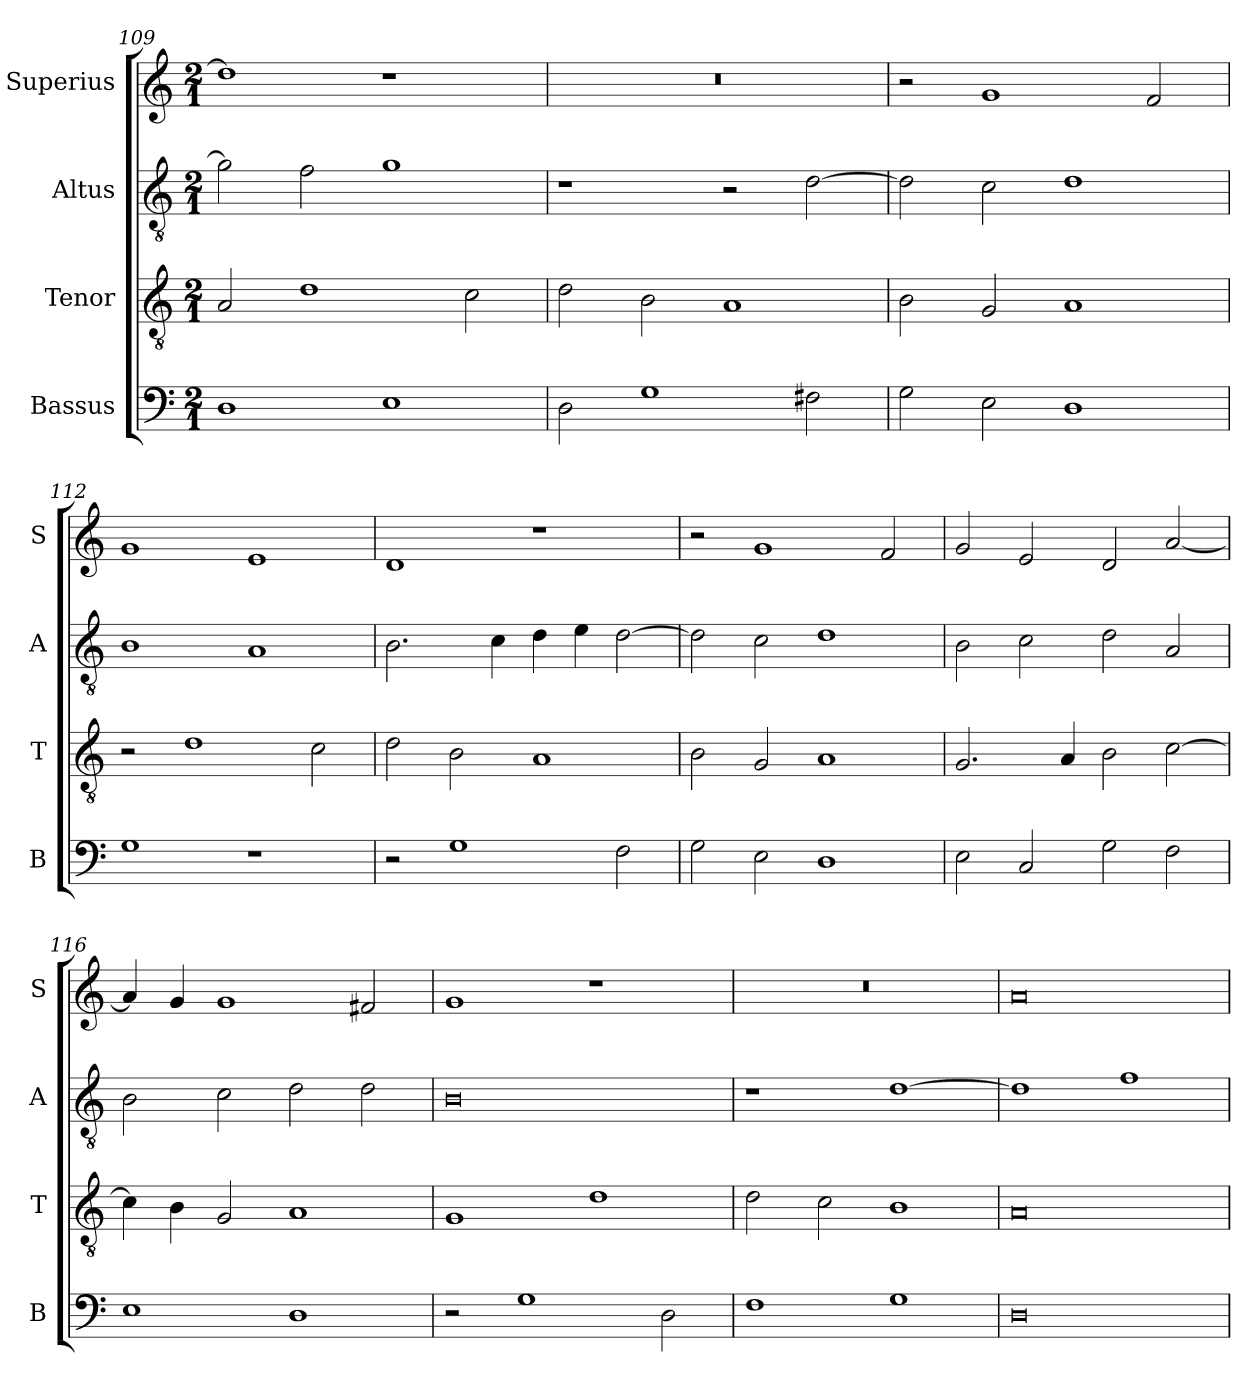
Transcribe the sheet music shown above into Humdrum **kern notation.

**kern	**kern	**kern	**kern
*part4	*part3	*part2	*part1
*staff4	*staff3	*staff2	*staff1
*I"Bassus	*I"Tenor	*I"Altus	*I"Superius
*I'B	*I'T	*I'A	*I'S
*clefF4	*clefGv2	*clefGv2	*clefG2
*k[]	*k[]	*k[]	*k[]
*C:	*C:	*C:	*C:
*M2/1	*M2/1	*M2/1	*M2/1
=109	=109	=109	=109
1D	2A	2g]	1dd]
.	1d	2f	.
1E	.	1g	1r
.	2c	.	.
=110	=110	=110	=110
2D	2d	1r	0r
1G	2B	.	.
.	1A	2r	.
2F#X	.	[2d	.
=111	=111	=111	=111
2G	2B	2d]	2r
2E	2G	2c	1g
1D	1A	1d	.
.	.	.	2f
=112	=112	=112	=112
1G	2r	1B	1g
.	1d	.	.
1r	.	1A	1e
.	2c	.	.
=113	=113	=113	=113
2r	2d	2.B	1d
1G	2B	.	.
.	.	4c	.
.	1A	4d	1r
.	.	4e	.
2F	.	[2d	.
=114	=114	=114	=114
2G	2B	2d]	2r
2E	2G	2c	1g
1D	1A	1d	.
.	.	.	2f
=115	=115	=115	=115
2E	2.G	2B	2g
2C	.	2c	2e
.	4A	.	.
2G	2B	2d	2d
2F	[2c	2A	[2a
=116	=116	=116	=116
1E	4c]	2B	4a]
.	4B	.	4g
.	2G	2c	1g
1D	1A	2d	.
.	.	2d	2f#X
=117	=117	=117	=117
2r	1G	0B	1g
1G	.	.	.
.	1d	.	1r
2D	.	.	.
=118	=118	=118	=118
1F	2d	1r	0r
.	2c	.	.
1G	1B	[1d	.
=119	=119	=119	=119
0D	0A	1d]	0a
.	.	1f	.
=	=	=	=
*-	*-	*-	*-
